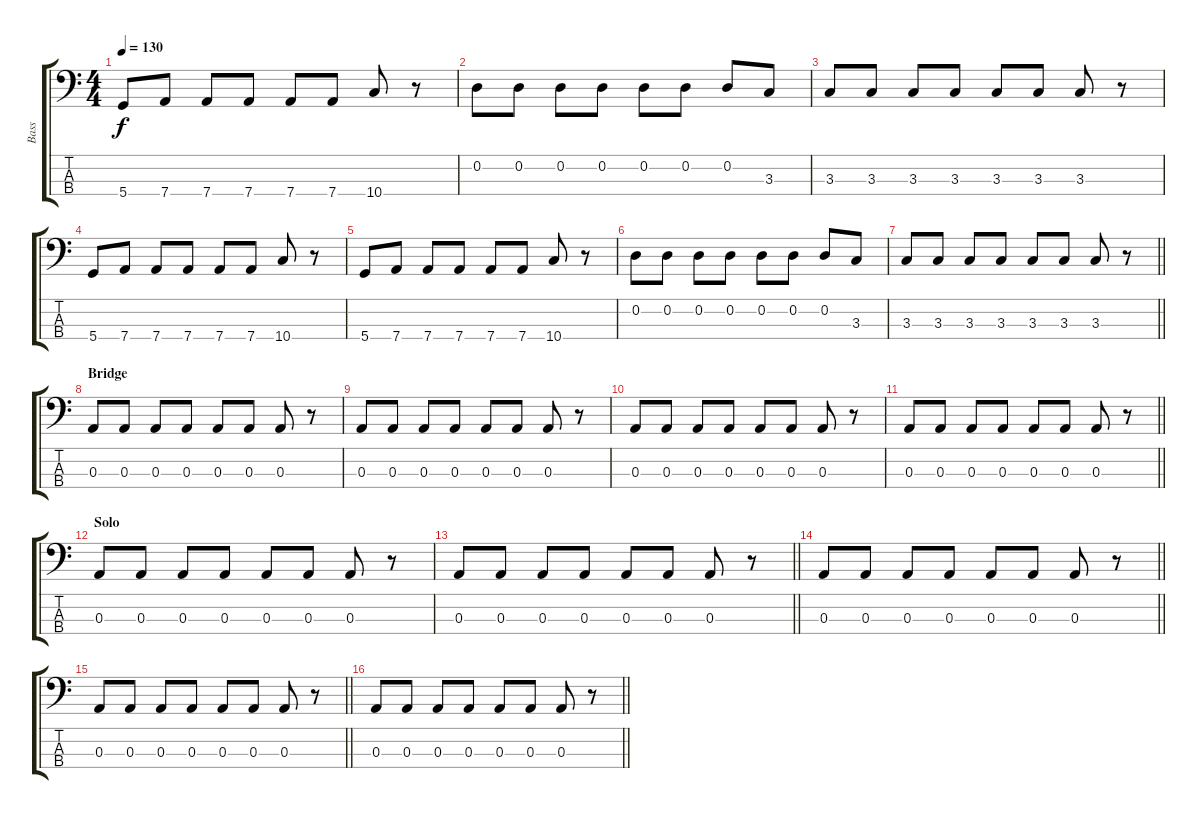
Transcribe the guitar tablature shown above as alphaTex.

\track ("Bass" "Bass") {instrument electricbassfinger}
\staff {score tabs}
\tuning (G2 D2 A1 D1) {hide}
\ts (4 4)
\tempo 130
\clef f4
\ks c
5.4.8{dy f} 7.4.8 7.4.8 7.4.8 7.4.8 7.4.8 10.4.8 r.8 |
0.2.8 0.2.8 0.2.8 0.2.8 0.2.8 0.2.8 0.2.8 3.3.8 |
3.3.8 3.3.8 3.3.8 3.3.8 3.3.8 3.3.8 3.3.8 r.8 |
5.4.8 7.4.8 7.4.8 7.4.8 7.4.8 7.4.8 10.4.8 r.8 |
5.4.8 7.4.8 7.4.8 7.4.8 7.4.8 7.4.8 10.4.8 r.8 |
0.2.8 0.2.8 0.2.8 0.2.8 0.2.8 0.2.8 0.2.8 3.3.8 |
\barLineRight lightlight
3.3.8 3.3.8 3.3.8 3.3.8 3.3.8 3.3.8 3.3.8 r.8 |
\section ("" "Bridge")
0.3.8 0.3.8 0.3.8 0.3.8 0.3.8 0.3.8 0.3.8 r.8 |
0.3.8 0.3.8 0.3.8 0.3.8 0.3.8 0.3.8 0.3.8 r.8 |
0.3.8 0.3.8 0.3.8 0.3.8 0.3.8 0.3.8 0.3.8 r.8 |
\barLineRight lightlight
0.3.8 0.3.8 0.3.8 0.3.8 0.3.8 0.3.8 0.3.8 r.8 |
\section ("" "Solo")
0.3.8 0.3.8 0.3.8 0.3.8 0.3.8 0.3.8 0.3.8 r.8 |
\barLineRight lightlight
0.3.8 0.3.8 0.3.8 0.3.8 0.3.8 0.3.8 0.3.8 r.8 |
\barLineRight lightlight
0.3.8 0.3.8 0.3.8 0.3.8 0.3.8 0.3.8 0.3.8 r.8 |
\barLineRight lightlight
0.3.8 0.3.8 0.3.8 0.3.8 0.3.8 0.3.8 0.3.8 r.8 |
\barLineRight lightlight
0.3.8 0.3.8 0.3.8 0.3.8 0.3.8 0.3.8 0.3.8 r.8
